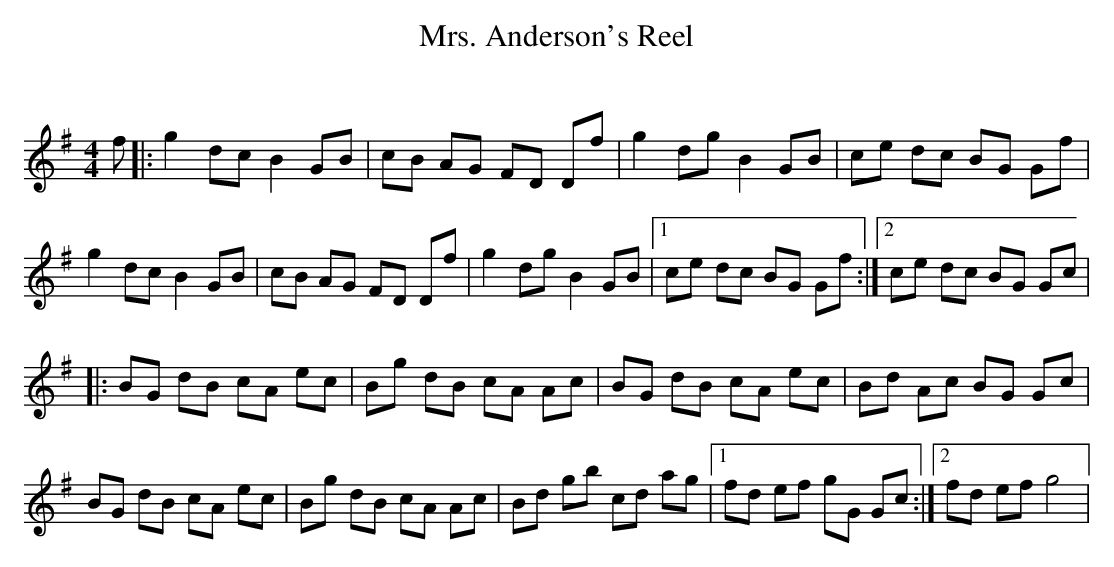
X:1
T: Mrs. Anderson's Reel
C:
Q: 232
K:G
M:4/4
L:1/8
f|:g2 dc B2 GB|cB AG FD Df|g2 dg B2 GB|ce dc BG Gf|
g2 dc B2 GB|cB AG FD Df|g2 dg B2 GB|1ce dc BG Gf:|2ce dc BG Gc|
|:BG dB cA ec|Bg dB cA Ac|BG dB cA ec|Bd Ac BG Gc|
BG dB cA ec|Bg dB cA Ac|Bd gb cd ag|1fd ef gG Gc:|2fd ef g4|
